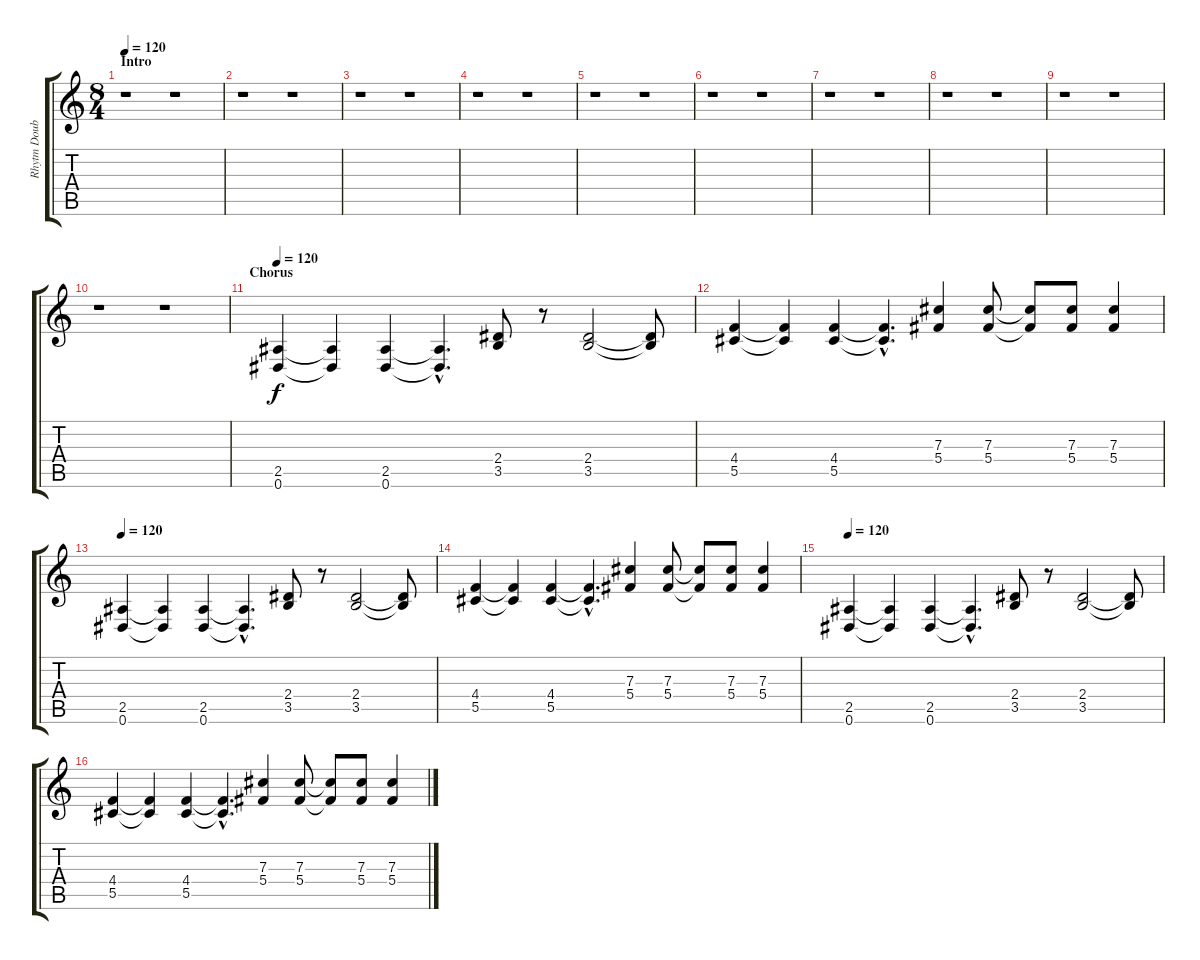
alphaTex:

\track ("Rhytm Double" "Rhytm Doub") {instrument distortionguitar}
\staff {score tabs}
\tuning (Eb4 Bb3 Gb3 Db3 Ab2 Eb2) {hide}
\ts (8 4)
\section ("" "Intro")
\tempo 120
\tempo 110
\tempo 120
\clef g2
\ks c
r.1{dy f instrument distortionguitar} r.1 |
r.1 r.1 |
r.1 r.1 |
r.1 r.1 |
r.1 r.1 |
r.1 r.1 |
r.1 r.1 |
r.1 r.1 |
r.1 r.1 |
r.1 r.1 |
\section ("" "Chorus")
\tempo 120
(2.5 0.6).4 (2.5{t} 0.6{t}).4 (2.5 0.6).4 (2.5{hac t} 0.6{hac t}).4{d} (2.4 3.5).8 r.8 (2.4 3.5).2 (2.4{t} 3.5{t}).8 |
(4.4 5.5).4 (4.4{t} 5.5{t}).4 (4.4 5.5).4 (4.4{hac t} 5.5{hac t}).4{d} (7.3 5.4).4 (7.3 5.4).8 (7.3{t} 5.4{t}).8 (7.3 5.4).8 (7.3 5.4).4 |
\tempo 120
(2.5 0.6).4 (2.5{t} 0.6{t}).4 (2.5 0.6).4 (2.5{hac t} 0.6{hac t}).4{d} (2.4 3.5).8 r.8 (2.4 3.5).2 (2.4{t} 3.5{t}).8 |
(4.4 5.5).4 (4.4{t} 5.5{t}).4 (4.4 5.5).4 (4.4{hac t} 5.5{hac t}).4{d} (7.3 5.4).4 (7.3 5.4).8 (7.3{t} 5.4{t}).8 (7.3 5.4).8 (7.3 5.4).4 |
\tempo 120
(2.5 0.6).4 (2.5{t} 0.6{t}).4 (2.5 0.6).4 (2.5{hac t} 0.6{hac t}).4{d} (2.4 3.5).8 r.8 (2.4 3.5).2 (2.4{t} 3.5{t}).8 |
(4.4 5.5).4 (4.4{t} 5.5{t}).4 (4.4 5.5).4 (4.4{hac t} 5.5{hac t}).4{d} (7.3 5.4).4 (7.3 5.4).8 (7.3{t} 5.4{t}).8 (7.3 5.4).8 (7.3 5.4).4
